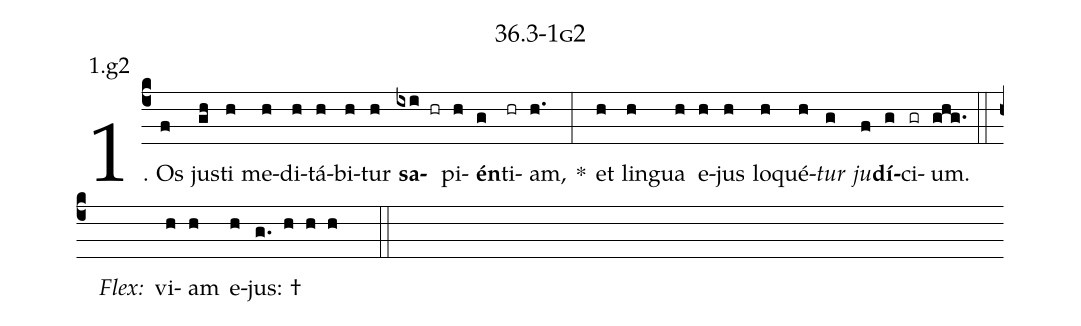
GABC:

name: 36.3-1g2;
annotation: 1.g2;
%%
(c4)1. Os(f) jus(gh)ti(h) me(h)di(h)tá(h)bi(h)tur(h) <b>sa</b>(ixi hr)pi(h)<b>én</b>(g)ti(hr)am,(h.) *(:) et(h) lin(h)gua(h) e(h)jus(h) lo(h)qué(h)<i>tur</i>(g) <i>ju</i>(f)<b>dí</b>(g)ci(gr)um.(ghg.) (::)
<i>Flex:</i>()  vi(h)am(h) e(h)jus: †(g. h h h  ::)

%E(h) u(h) o(g) u(f) a(g) e.(ghg.) (::)
